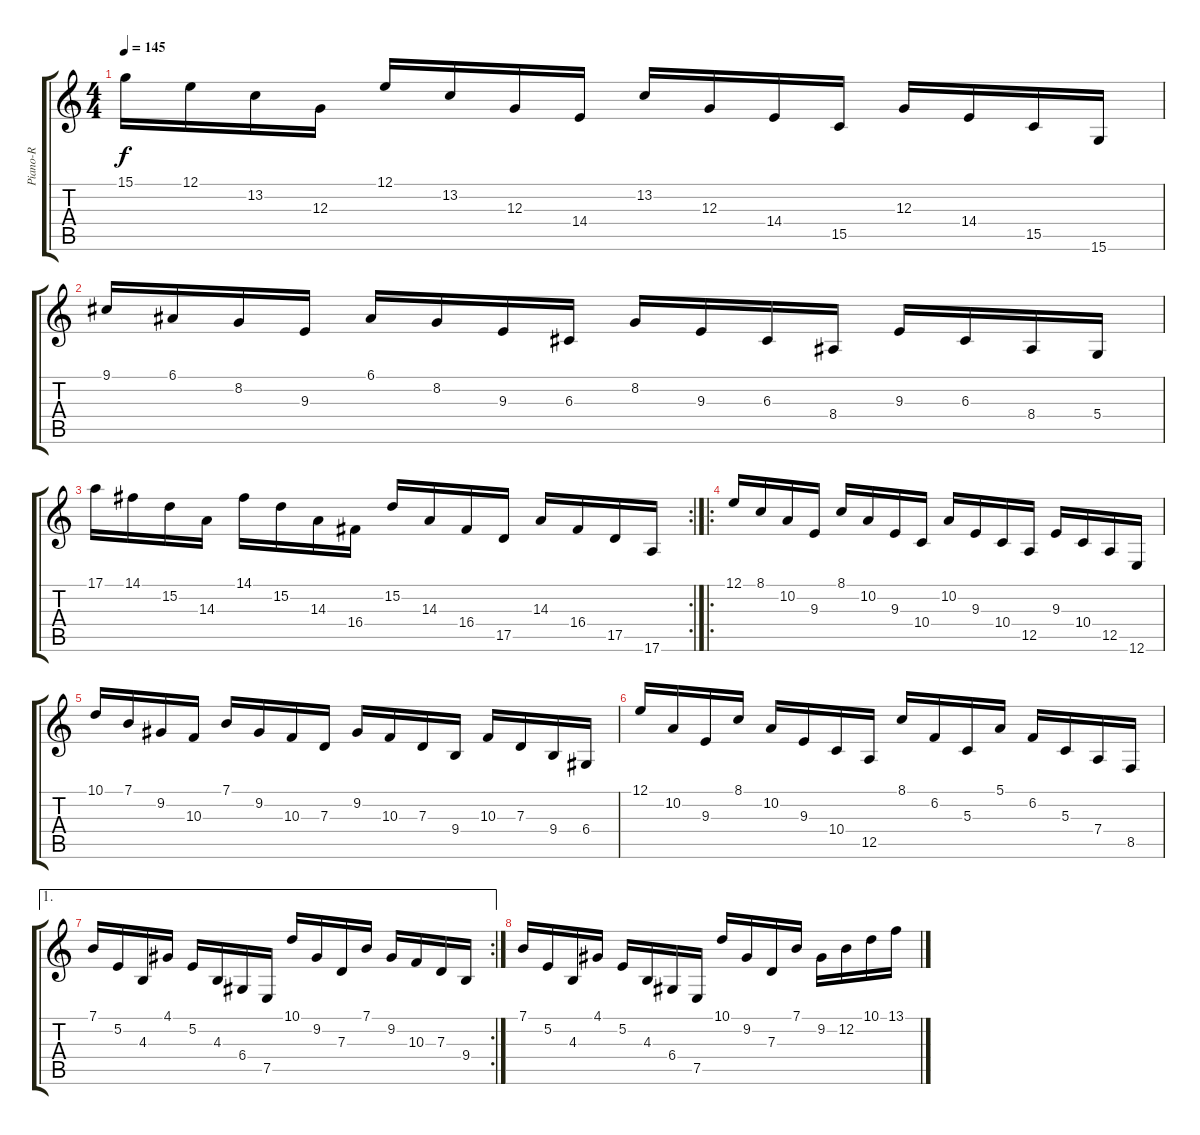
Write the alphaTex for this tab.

\track ("Piano-R" "Piano-R") {instrument acousticgrandpiano}
\staff {score tabs}
\tuning (E4 B3 G3 D3 A2 E2) {hide}
\ts (4 4)
\tempo 145
\clef g2
\ks c
15.1.16{dy f} 12.1.16 13.2.16 12.3.16 12.1.16 13.2.16 12.3.16 14.4.16 13.2.16 12.3.16 14.4.16 15.5.16 12.3.16 14.4.16 15.5.16 15.6.16 |
9.1.16 6.1.16 8.2.16 9.3.16 6.1.16 8.2.16 9.3.16 6.3.16 8.2.16 9.3.16 6.3.16 8.4.16 9.3.16 6.3.16 8.4.16 5.4.16 |
\rc 2
17.1.16 14.1.16 15.2.16 14.3.16 14.1.16 15.2.16 14.3.16 16.4.16 15.2.16 14.3.16 16.4.16 17.5.16 14.3.16 16.4.16 17.5.16 17.6.16 |
\ro
12.1.16 8.1.16 10.2.16 9.3.16 8.1.16 10.2.16 9.3.16 10.4.16 10.2.16 9.3.16 10.4.16 12.5.16 9.3.16 10.4.16 12.5.16 12.6.16 |
10.1.16 7.1.16 9.2.16 10.3.16 7.1.16 9.2.16 10.3.16 7.3.16 9.2.16 10.3.16 7.3.16 9.4.16 10.3.16 7.3.16 9.4.16 6.4.16 |
12.1.16 10.2.16 9.3.16 8.1.16 10.2.16 9.3.16 10.4.16 12.5.16 8.1.16 6.2.16 5.3.16 5.1.16 6.2.16 5.3.16 7.4.16 8.5.16 |
\ae 1
\rc 2
7.1.16 5.2.16 4.3.16 4.1.16 5.2.16 4.3.16 6.4.16 7.5.16 10.1.16 9.2.16 7.3.16 7.1.16 9.2.16 10.3.16 7.3.16 9.4.16 |
7.1.16 5.2.16 4.3.16 4.1.16 5.2.16 4.3.16 6.4.16 7.5.16 10.1.16 9.2.16 7.3.16 7.1.16 9.2.16 12.2.16 10.1.16 13.1.16
